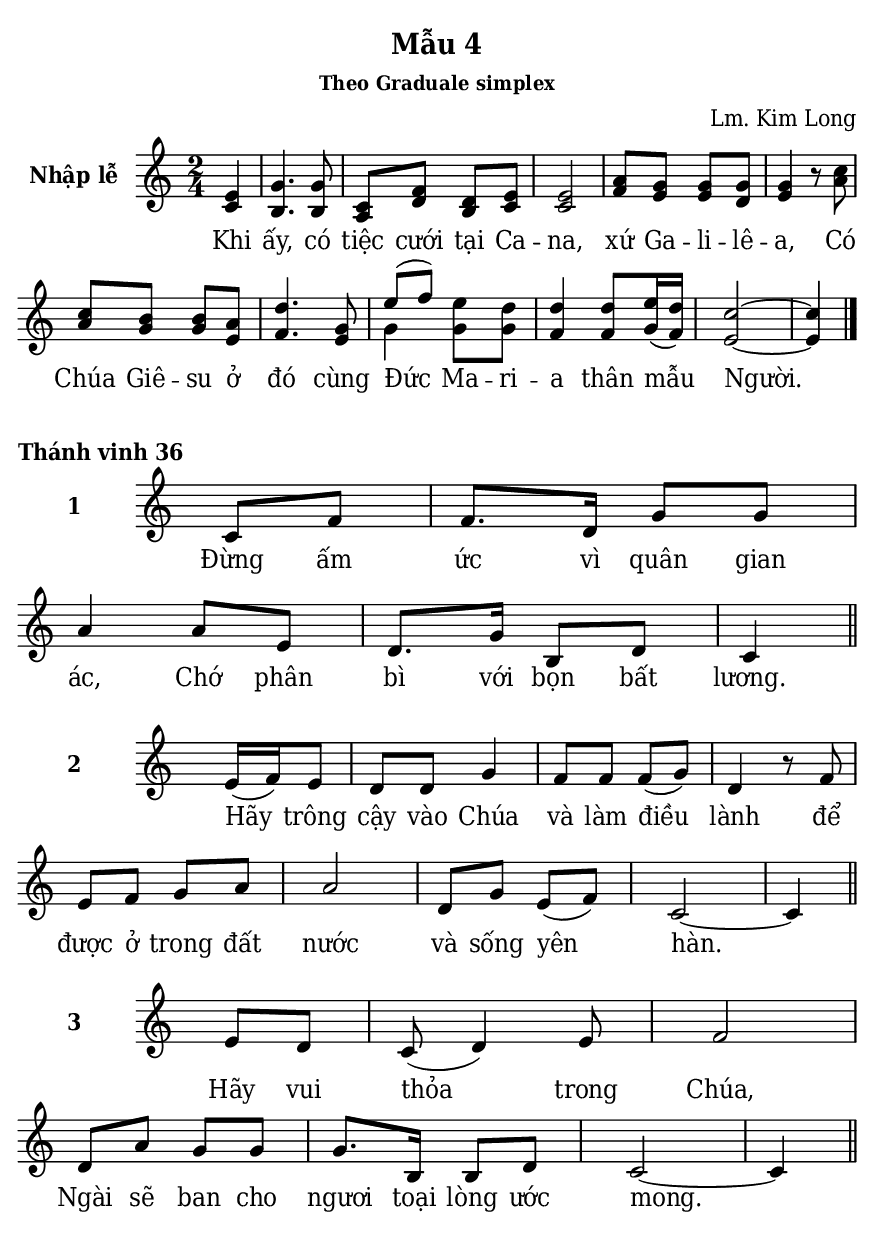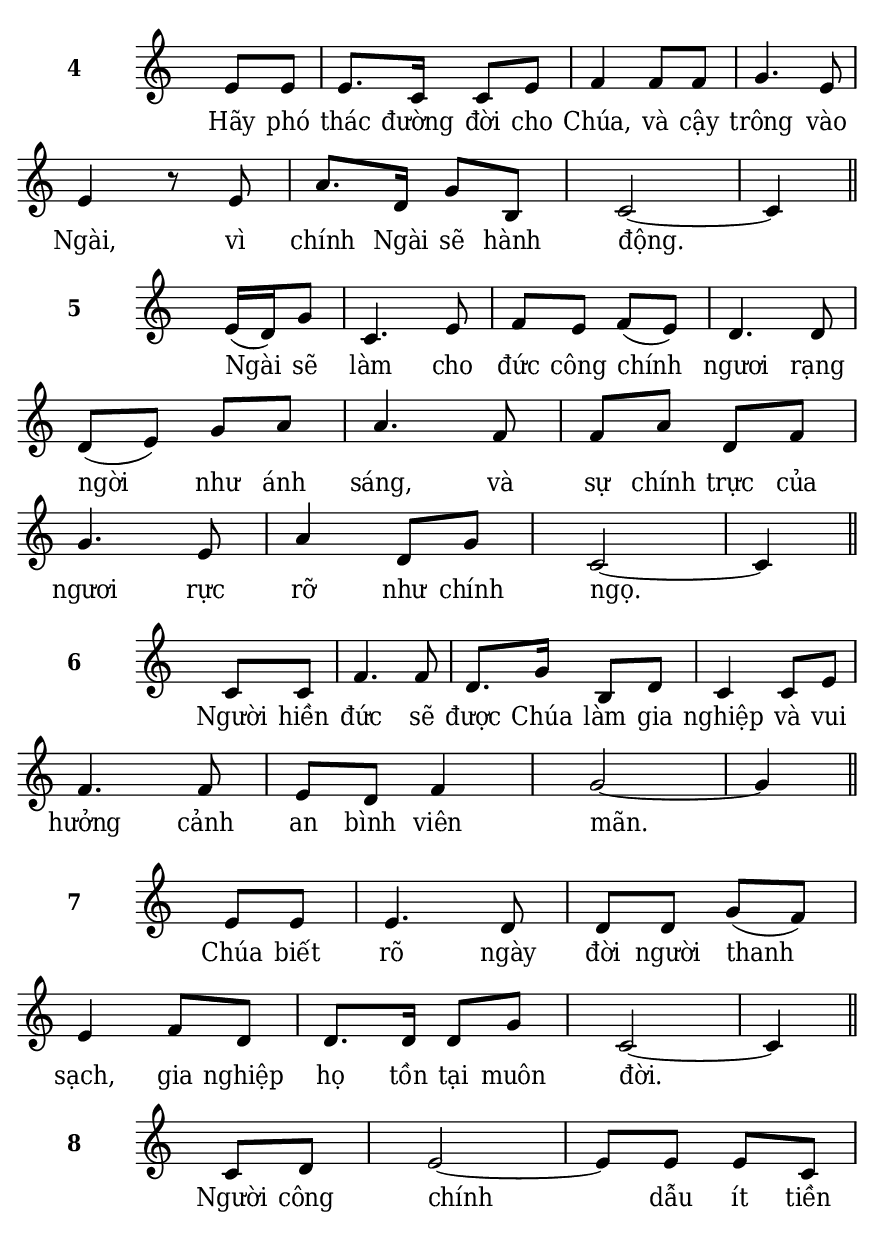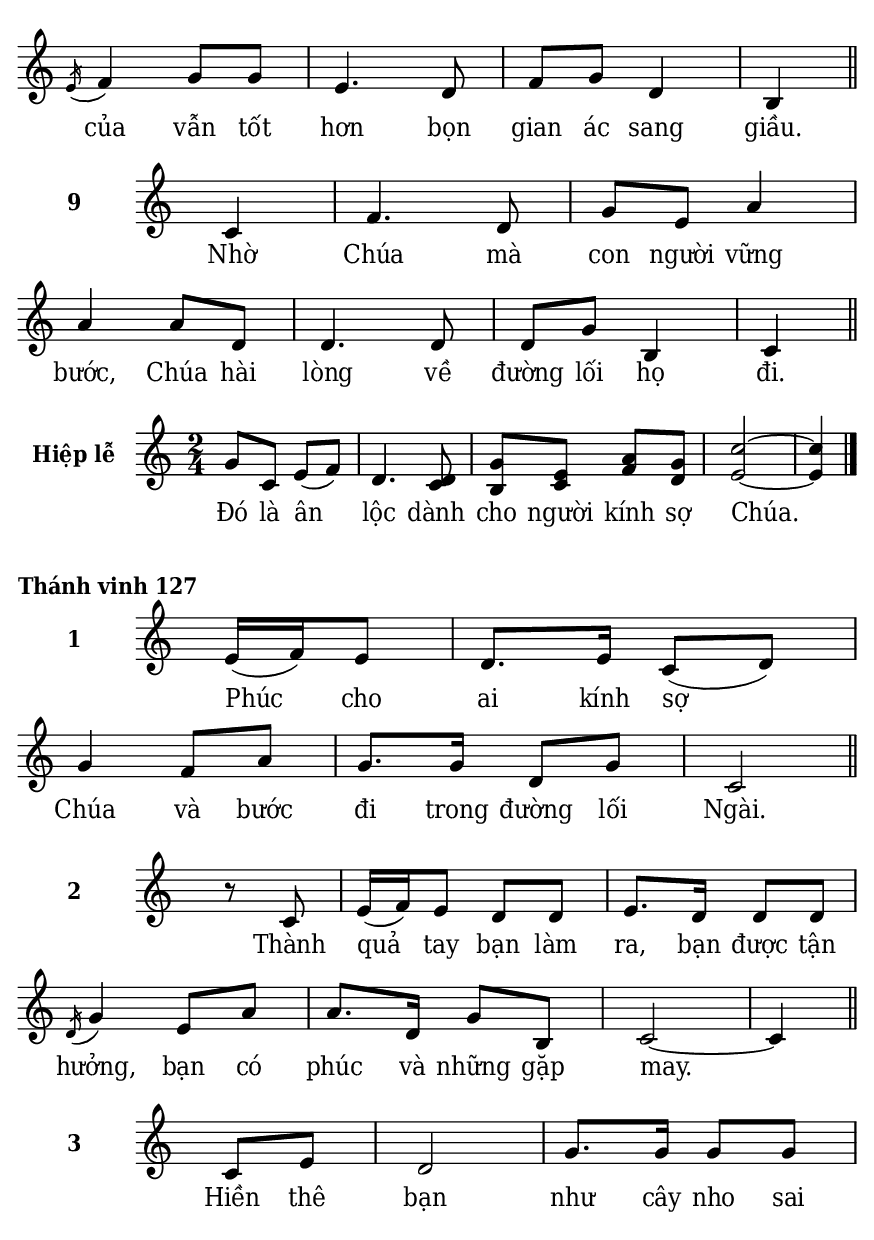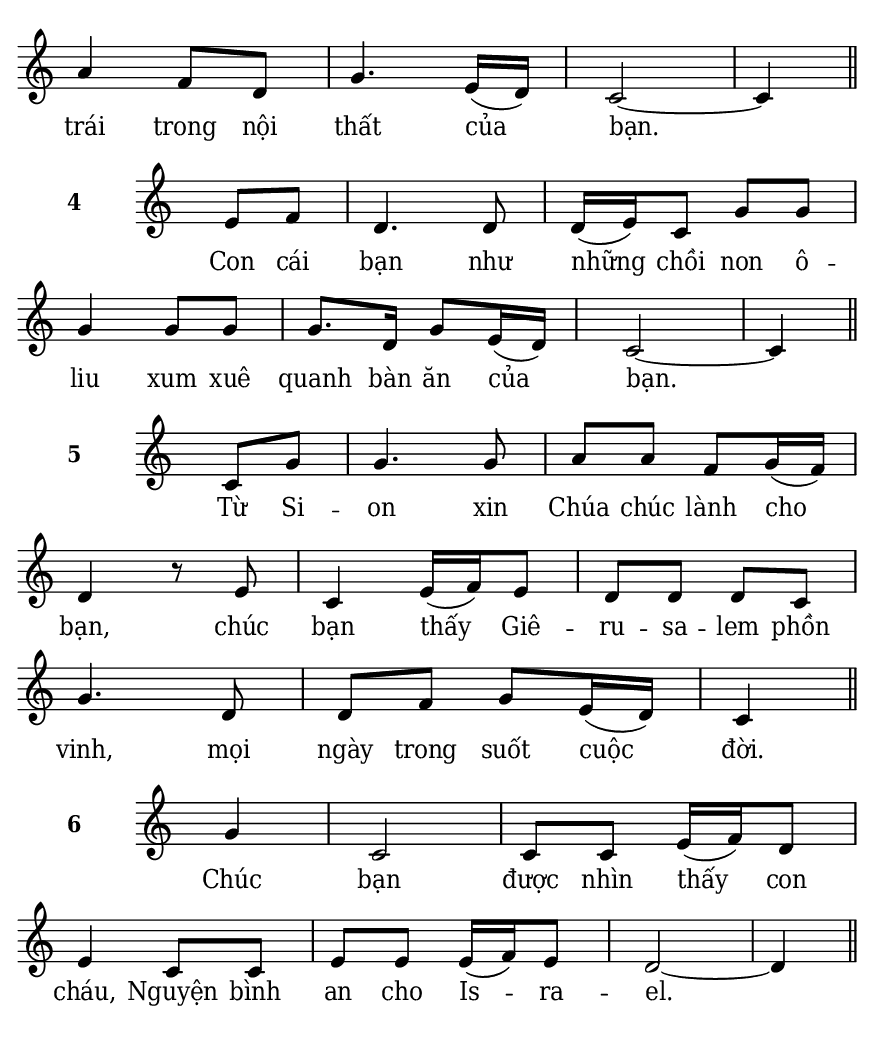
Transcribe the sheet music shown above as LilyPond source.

% Cài đặt chung
\version "2.22.1"
\include "english.ly"

\header {
  subtitle = \markup { \fontsize #1 "Mẫu 4" }
  subsubtitle = "Theo Graduale simplex"
  composer = "Lm. Kim Long"
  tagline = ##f
}

% Nhạc
nhacMauMot = \relative c' {
  \key c \major
  \time 2/4
  \partial 4
  <<
    {
      e4 |
      g4. g8 |
      c, f d e |
      e2 |
      a8 g g g |
      g4 r8 c |
      c b b a |
      d4. g,8
    }
    {
      c,4 |
      b4. b8 |
      a d b c |
      c2 |
      f8 e e d |
      e4 r8 a |
      a g g e |
      f4. e8
    }
  >>
  <<
    {
      \voiceOne
      e'8 (f)
    }
    \new Voice = "splitpart" {
      \voiceTwo
      g,4
    }
  >>
  \oneVoice
  <<
    {
      e'8 d |
      d4 d8 e16 (d) |
      c2 ~ |
      c4 \bar "|."
    }
    {
      g8 g |
      f4 f8 g16 (f) |
      e2 ~ |
      e4
    }
  >>
}

nhacMauHai = \relative c' {
  \key c \major
  \time 2/4
  \partial 4 c8 f |
  f8. d16 g8 g |
  a4 a8 e |
  d8. g16 b,8 d |
  c4 \bar "||"
}

nhacMauBa = \relative c' {
  \key c \major
  \time 2/4
  \partial 4 e16 (f) e8 |
  d d g4 |
  f8 f f (g) d4 r8 f |
  e f g a |
  a2 |
  d,8 g e (f) |
  c2 ~ |
  c4 \bar "||"
}

nhacMauBon = \relative c' {
  \key c \major
  \time 2/4
  \partial 4 e8 d |
  c (d4) e8 |
  f2 |
  d8 a' g g |
  g8. b,16 b8 d |
  c2 ~ |
  c4 \bar "||"
}

nhacMauNam = \relative c' {
  \key c \major
  \time 2/4
  \partial 4 e8 e |
  e8. c16 c8 e |
  f4 f8 f |
  g4. e8 |
  e4 r8 e |
  a8. d,16 g8 b, |
  c2 ~ |
  c4 \bar "||"
}

nhacMauSau = \relative c' {
  \key c \major
  \time 2/4
  \partial 4 e16 (d) g8 |
  c,4. e8 |
  f e f (e) |
  d4. d8 |
  d (e) g a |
  a4. f8 |
  f a d, f |
  g4. e8 |
  a4 d,8 g |
  c,2 ~ |
  c4 \bar "||"
}

nhacMauBay = \relative c' {
  \key c \major
  \time 2/4
  \partial 4 c8 c |
  f4. f8 |
  d8. g16 b,8 d |
  c4 c8 e |
  f4. f8 |
  e d f4 |
  g2 ~ |
  g4 \bar "||"
}

nhacMauTam = \relative c' {
  \key c \major
  \time 2/4
  \partial 4 e8 e |
  e4. d8 |
  d d g (f) |
  e4 f8 d |
  d8. d16 d8 g |
  c,2 ~ |
  c4 \bar "||"
}

nhacMauChin = \relative c' {
  \key c \major
  \time 2/4
  \partial 4 c8 d |
  e2 ~ |
  e8 e e c |
  \slashedGrace { e16 ( } f4) g8 g |
  e4. d8 |
  f g d4 |
  b \bar "||"
}

nhacMauMuoi = \relative c' {
  \key c \major
  \time 2/4
  \partial 4 c4 |
  f4. d8 |
  g e a4 |
  a a8 d, |
  d4. d8 |
  d g b,4 |
  c \bar "||"
}

nhacMauMuoiMot = \relative c'' {
  \key c \major
  \time 2/4
  g8 c, e (f) |
  d4.
  <<
    {
      d8 |
      g e a g |
      c2 ~ |
      c4 \bar "|."
    }
    {
      c,8 |
      b c f d |
      e2 ~ |
      e4
    }
  >>
}

nhacMauMuoiHai = \relative c' {
  \key c \major
  \time 2/4
  \partial 4 e16 (f) e8 |
  d8. e16 c8 (d) g4 f8 a |
  g8. g16 d8 g |
  c,2 \bar "||"
}

nhacMauMuoiBa = \relative c' {
  \key c \major
  \time 2/4
  \partial 4 r8 c |
  e16 (f) e8 d d |
  e8. d16 d8 d |
  \slashedGrace { d16 ( } g4) e8 a |
  a8. d,16 g8 b, |
  c2 ~ |
  c4 \bar "||"
}


nhacMauMuoiBon = \relative c' {
  \key c \major
  \time 2/4
  \partial 4 c8 e |
  d2 |
  g8. g16 g8 g |
  a4 f8 d |
  g4. e16 (d) |
  c2 ~ |
  c4 \bar "||"
}

nhacMauMuoiLam = \relative c' {
  \key c \major
  \time 2/4
  \partial 4 e8 f |
  d4. d8 |
  d16 (e) c8 g' g |
  g4 g8 g |
  g8. d16 g8 e16 (d) |
  c2 ~ |
  c4 \bar "||"
}

nhacMauMuoiSau = \relative c' {
  \key c \major
  \time 2/4
  \partial 4 c8 g' |
  g4. g8 |
  a a f g16 (f) |
  d4 r8 e |
  c4 e16 (f) e8 |
  d d d c |
  g'4. d8 |
  d f g e16 (d) |
  c4 \bar "||"
}

nhacMauMuoiBay = \relative c'' {
  \key c \major
  \time 2/4
  \partial 4 g4 |
  c,2 |
  c8 c e16 (f) d8 |
  e4 c8 c |
  e e e16 (f) e8 |
  d2 ~ |
  d4 \bar "||"
}


% Lời
loiMauMot = \lyricmode {
  Khi ấy, có tiệc cưới tại Ca -- na, xứ Ga -- li -- lê -- a,
  Có Chúa Giê -- su ở đó cùng Đức Ma -- ri -- a thân mẫu Người.
}

loiMauHai = \lyricmode {
  Đừng ấm ức vì quân gian ác,
  Chớ phân bì với bọn bất lương.
}

loiMauBa = \lyricmode {
  Hãy trông cậy vào Chúa và làm điều lành
  để được ở trong đất nước và sống yên hàn.
}

loiMauBon = \lyricmode {
  Hãy vui thỏa trong Chúa,
  Ngài sẽ ban cho ngươi toại lòng ước mong.
}

loiMauNam = \lyricmode {
  Hãy phó thác đường đời cho Chúa,
  và cậy trông vào Ngài,
  vì chính Ngài sẽ hành động.
}

loiMauSau = \lyricmode {
  Ngài sẽ làm cho đức công chính ngươi rạng ngời như ánh sáng,
  và sự chính trực của ngươi rực rỡ như chính ngọ.
}

loiMauBay = \lyricmode {
  Người hiền đức sẽ được Chúa làm gia nghiệp
  và vui hưởng cảnh an bình viên mãn.
}

loiMauTam = \lyricmode {
  Chúa biết rõ ngày đời người thanh sạch,
  gia nghiệp họ tồn tại muôn đời.
}

loiMauChin = \lyricmode {
  Người công chính dẫu ít tiền của
  vẫn tốt hơn bọn gian ác sang giầu.
}

loiMauMuoi = \lyricmode {
  Nhờ Chúa mà con người vững bước,
  Chúa hài lòng về đường lối họ đi.
}


loiMauMuoiMot = \lyricmode {
  Đó là ân lộc dành cho người kính sợ Chúa.
}


loiMauMuoiHai = \lyricmode {
  Phúc cho ai kính sợ Chúa và bước đi trong đường lối Ngài.
}


loiMauMuoiBa = \lyricmode {
  Thành quả tay bạn làm ra, bạn được tận hưởng,
  bạn có phúc và những gặp may.
}

loiMauMuoiBon = \lyricmode {
  Hiền thê bạn như cây nho sai trái
  trong nội thất của bạn.
}

loiMauMuoiLam = \lyricmode {
  Con cái bạn như những chồi non ô -- liu
  xum xuê quanh bàn ăn của bạn.
}

loiMauMuoiSau = \lyricmode {
  Từ Si -- on xin Chúa chúc lành cho bạn,
  chúc bạn thấy Giê -- ru -- sa -- lem phồn vinh,
  mọi ngày trong suốt cuộc đời.
}

loiMauMuoiBay = \lyricmode {
  Chúc bạn được nhìn thấy con cháu,
  Nguyện bình an cho Is -- ra -- el.
}

% Dàn trang
\paper {
  #(set-paper-size "a5")
  top-margin = 3\mm
  bottom-margin = 3\mm
  left-margin = 3\mm
  right-margin = 3\mm
  indent = #0
  #(define fonts
	 (make-pango-font-tree "Deja Vu Serif Condensed"
	 		       "Deja Vu Serif Condensed"
			       "Deja Vu Serif Condensed"
			       (/ 20 20)))
  print-page-number = ##f
}

\score {
  <<
    \new Staff \with {
      instrumentName = \markup { \bold "Nhập lễ" }} <<
        \clef treble
        \new Voice = beSop {
          \nhacMauMot
        }
      \new Lyrics \lyricsto beSop \loiMauMot
    >>
  >>
  \layout {
    indent = 20
    \override Lyrics.LyricSpace.minimum-distance = #1
    \override LyricHyphen.minimum-distance = #2
    \override Score.BarNumber.break-visibility = ##(#f #f #f)
    \override Score.SpacingSpanner.uniform-stretching = ##t
    ragged-last = ##f
  }
}

\markup {
  \vspace #2
  \bold "Thánh vinh 36"
}

\score {
  <<
    \new Staff \with {
      instrumentName = \markup { \bold "1" }} <<
        \clef treble
        \new Voice = beSop {
          \nhacMauHai
        }
      \new Lyrics \lyricsto beSop \loiMauHai
    >>
  >>
  \layout {
    indent = 20
    \override Staff.TimeSignature.transparent = ##t
    \override Lyrics.LyricSpace.minimum-distance = #1
    \override Score.BarNumber.break-visibility = ##(#f #f #f)
    \override Score.SpacingSpanner.uniform-stretching = ##t
    ragged-last = ##f
  }
}

\score {
  <<
    \new Staff \with {
      instrumentName = \markup { \bold "2" }} <<
        \clef treble
        \new Voice = beSop {
          \nhacMauBa
        }
      \new Lyrics \lyricsto beSop \loiMauBa
    >>
  >>
  \layout {
    indent = 20
    \override Staff.TimeSignature.transparent = ##t
    \override Lyrics.LyricSpace.minimum-distance = #1
    \override Score.BarNumber.break-visibility = ##(#f #f #f)
    \override Score.SpacingSpanner.uniform-stretching = ##t
    ragged-last = ##f
  }
}

\score {
  <<
    \new Staff \with {
      instrumentName = \markup { \bold "3" }} <<
        \clef treble
        \new Voice = beSop {
          \nhacMauBon
        }
      \new Lyrics \lyricsto beSop \loiMauBon
    >>
  >>
  \layout {
    indent = 20
    \override Staff.TimeSignature.transparent = ##t
    \override Lyrics.LyricSpace.minimum-distance = #1
    \override Score.BarNumber.break-visibility = ##(#f #f #f)
    \override Score.SpacingSpanner.uniform-stretching = ##t
    ragged-last = ##f
  }
}


\score {
  <<
    \new Staff \with {
      instrumentName = \markup { \bold "4" }} <<
        \clef treble
        \new Voice = beSop {
          \nhacMauNam
        }
      \new Lyrics \lyricsto beSop \loiMauNam
    >>
  >>
  \layout {
    indent = 20
    \override Staff.TimeSignature.transparent = ##t
    \override Lyrics.LyricSpace.minimum-distance = #1
    \override Score.BarNumber.break-visibility = ##(#f #f #f)
    \override Score.SpacingSpanner.uniform-stretching = ##t
    ragged-last = ##f
  }
}

\score {
  <<
    \new Staff \with {
      instrumentName = \markup { \bold "5" }} <<
        \clef treble
        \new Voice = beSop {
          \nhacMauSau
        }
      \new Lyrics \lyricsto beSop \loiMauSau
    >>
  >>
  \layout {
    indent = 20
    \override Staff.TimeSignature.transparent = ##t
    \override Lyrics.LyricSpace.minimum-distance = #1
    \override Score.BarNumber.break-visibility = ##(#f #f #f)
    \override Score.SpacingSpanner.uniform-stretching = ##t
    ragged-last = ##f
  }
}

\score {
  <<
    \new Staff \with {
      instrumentName = \markup { \bold "6" }} <<
        \clef treble
        \new Voice = beSop {
          \nhacMauBay
        }
      \new Lyrics \lyricsto beSop \loiMauBay
    >>
  >>
  \layout {
    indent = 20
    \override Staff.TimeSignature.transparent = ##t
    \override Lyrics.LyricSpace.minimum-distance = #1
    \override Score.BarNumber.break-visibility = ##(#f #f #f)
    \override Score.SpacingSpanner.uniform-stretching = ##t
    ragged-last = ##f
  }
}

\score {
  <<
    \new Staff \with {
      instrumentName = \markup { \bold "7" }} <<
        \clef treble
        \new Voice = beSop {
          \nhacMauTam
        }
      \new Lyrics \lyricsto beSop \loiMauTam
    >>
  >>
  \layout {
    indent = 20
    \override Staff.TimeSignature.transparent = ##t
    \override Lyrics.LyricSpace.minimum-distance = #1
    \override Score.BarNumber.break-visibility = ##(#f #f #f)
    \override Score.SpacingSpanner.uniform-stretching = ##t
    ragged-last = ##f
  }
}

\score {
  <<
    \new Staff \with {
      instrumentName = \markup { \bold "8" }} <<
        \clef treble
        \new Voice = beSop {
          \nhacMauChin
        }
      \new Lyrics \lyricsto beSop \loiMauChin
    >>
  >>
  \layout {
    indent = 20
    \override Staff.TimeSignature.transparent = ##t
    \override Lyrics.LyricSpace.minimum-distance = #1
    \override Score.BarNumber.break-visibility = ##(#f #f #f)
    \override Score.SpacingSpanner.uniform-stretching = ##t
    ragged-last = ##f
  }
}

\score {
  <<
    \new Staff \with {
      instrumentName = \markup { \bold "9" }} <<
        \clef treble
        \new Voice = beSop {
          \nhacMauMuoi
        }
      \new Lyrics \lyricsto beSop \loiMauMuoi
    >>
  >>
  \layout {
    indent = 20
    \override Staff.TimeSignature.transparent = ##t
    \override Lyrics.LyricSpace.minimum-distance = #1
    \override Score.BarNumber.break-visibility = ##(#f #f #f)
    \override Score.SpacingSpanner.uniform-stretching = ##t
    ragged-last = ##f
  }
}

\score {
  <<
    \new Staff \with {
      instrumentName = \markup { \bold "Hiệp lễ" }} <<
        \clef treble
        \new Voice = beSop {
          \nhacMauMuoiMot
        }
      \new Lyrics \lyricsto beSop \loiMauMuoiMot
    >>
  >>
  \layout {
    indent = 20
    \override Lyrics.LyricSpace.minimum-distance = #1
    \override Score.BarNumber.break-visibility = ##(#f #f #f)
    \override Score.SpacingSpanner.uniform-stretching = ##t
    ragged-last = ##f
  }
}

\markup {
  \vspace #2
  \bold "Thánh vinh 127"
}

\score {
  <<
    \new Staff \with {
      instrumentName = \markup { \bold "1" }} <<
        \clef treble
        \new Voice = beSop {
          \nhacMauMuoiHai
        }
      \new Lyrics \lyricsto beSop \loiMauMuoiHai
    >>
  >>
  \layout {
    indent = 20
    \override Staff.TimeSignature.transparent = ##t
    \override Lyrics.LyricSpace.minimum-distance = #1
    \override Score.BarNumber.break-visibility = ##(#f #f #f)
    \override Score.SpacingSpanner.uniform-stretching = ##t
    ragged-last = ##f
  }
}

\score {
  <<
    \new Staff \with {
      instrumentName = \markup { \bold "2" }} <<
        \clef treble
        \new Voice = beSop {
          \nhacMauMuoiBa
        }
      \new Lyrics \lyricsto beSop \loiMauMuoiBa
    >>
  >>
  \layout {
    indent = 20
    \override Staff.TimeSignature.transparent = ##t
    \override Lyrics.LyricSpace.minimum-distance = #1
    \override Score.BarNumber.break-visibility = ##(#f #f #f)
    \override Score.SpacingSpanner.uniform-stretching = ##t
    ragged-last = ##f
  }
}

\score {
  <<
    \new Staff \with {
      instrumentName = \markup { \bold "3" }} <<
        \clef treble
        \new Voice = beSop {
          \nhacMauMuoiBon
        }
      \new Lyrics \lyricsto beSop \loiMauMuoiBon
    >>
  >>
  \layout {
    indent = 20
    \override Staff.TimeSignature.transparent = ##t
    \override Lyrics.LyricSpace.minimum-distance = #1
    \override Score.BarNumber.break-visibility = ##(#f #f #f)
    \override Score.SpacingSpanner.uniform-stretching = ##t
    ragged-last = ##f
  }
}

\score {
  <<
    \new Staff \with {
      instrumentName = \markup { \bold "4" }} <<
        \clef treble
        \new Voice = beSop {
          \nhacMauMuoiLam
        }
      \new Lyrics \lyricsto beSop \loiMauMuoiLam
    >>
  >>
  \layout {
    indent = 20
    \override Staff.TimeSignature.transparent = ##t
    \override Lyrics.LyricSpace.minimum-distance = #1
    \override Score.BarNumber.break-visibility = ##(#f #f #f)
    \override Score.SpacingSpanner.uniform-stretching = ##t
    ragged-last = ##f
  }
}

\score {
  <<
    \new Staff \with {
      instrumentName = \markup { \bold "5" }} <<
        \clef treble
        \new Voice = beSop {
          \nhacMauMuoiSau
        }
      \new Lyrics \lyricsto beSop \loiMauMuoiSau
    >>
  >>
  \layout {
    indent = 20
    \override Staff.TimeSignature.transparent = ##t
    \override Lyrics.LyricSpace.minimum-distance = #1
    \override LyricHyphen.minimum-distance = #2
    \override Score.BarNumber.break-visibility = ##(#f #f #f)
    \override Score.SpacingSpanner.uniform-stretching = ##t
    ragged-last = ##f
  }
}

\score {
  <<
    \new Staff \with {
      instrumentName = \markup { \bold "6" }} <<
        \clef treble
        \new Voice = beSop {
          \nhacMauMuoiBay
        }
      \new Lyrics \lyricsto beSop \loiMauMuoiBay
    >>
  >>
  \layout {
    indent = 20
    \override Staff.TimeSignature.transparent = ##t
    \override Lyrics.LyricSpace.minimum-distance = #1
    \override Score.BarNumber.break-visibility = ##(#f #f #f)
    \override Score.SpacingSpanner.uniform-stretching = ##t
    ragged-last = ##f
  }
}
